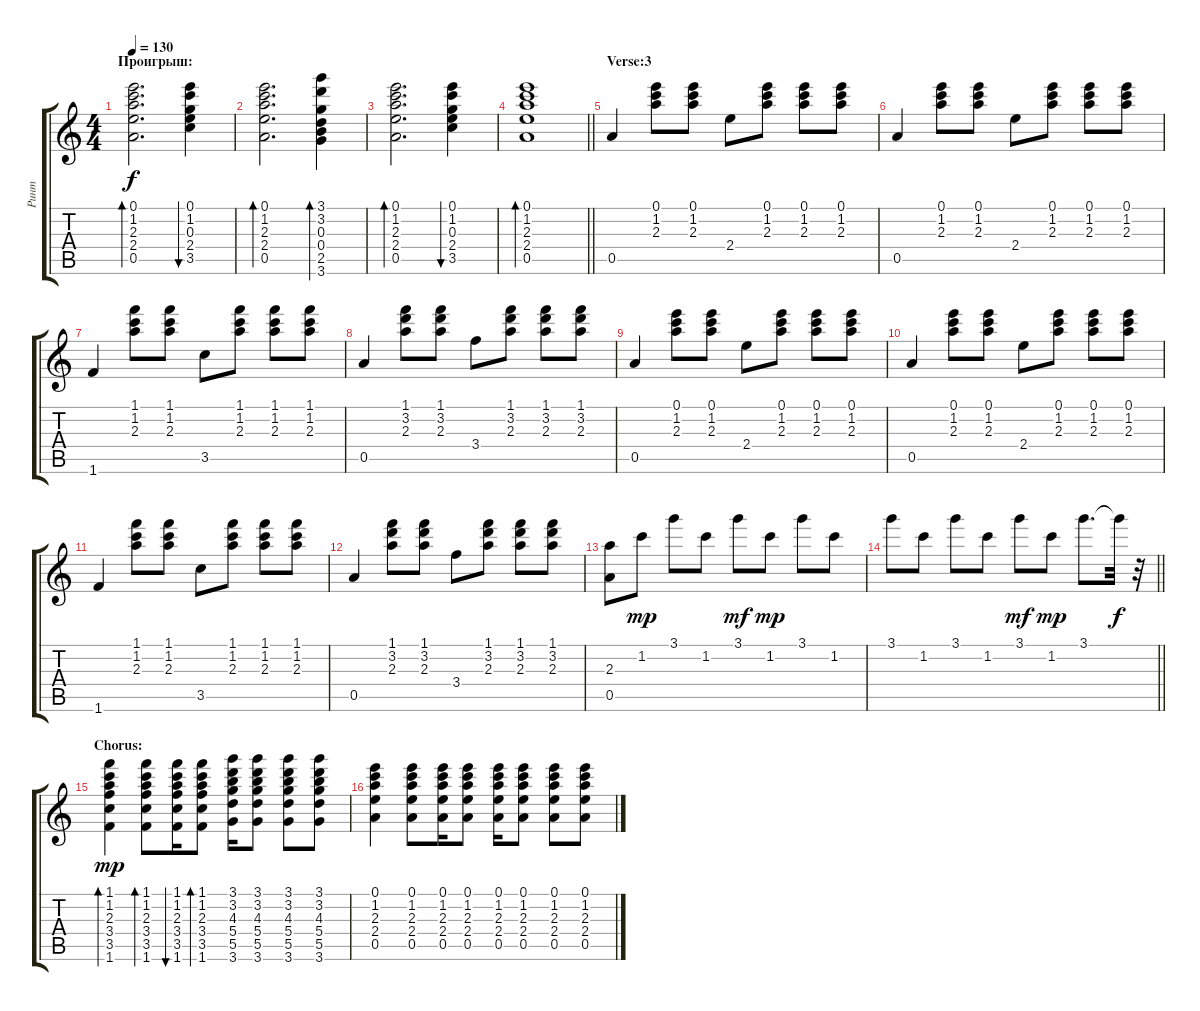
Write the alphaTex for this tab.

\track ("Ринт" "Ринт") {instrument acousticguitarnylon}
\staff {score tabs}
\tuning (E5 B4 G4 D4 A3 E3) {hide}
\ts (4 4)
\section ("" "Проигрыш:")
\tempo 130
\clef g2
\ks c
(0.1 1.2 2.3 2.4 0.5).2{d bd 120 dy f} (0.1 1.2 0.3 2.4 3.5).4{bu 120} |
(0.1 1.2 2.3 2.4 0.5).2{d bd 60} (3.1 3.2 0.3 0.4 2.5 3.6).4{bd 120} |
(0.1 1.2 2.3 2.4 0.5).2{d bd 120} (0.1 1.2 0.3 2.4 3.5).4{bu 120} |
\barLineRight lightlight
(0.1 1.2 2.3 2.4 0.5).1{bd 60} |
\section ("" "Verse:3")
0.5.4 (0.1 1.2 2.3).8 (0.1 1.2 2.3).8 2.4.8 (0.1 1.2 2.3).8 (0.1 1.2 2.3).8 (0.1 1.2 2.3).8 |
0.5.4 (0.1 1.2 2.3).8 (0.1 1.2 2.3).8 2.4.8 (0.1 1.2 2.3).8 (0.1 1.2 2.3).8 (0.1 1.2 2.3).8 |
1.6.4 (1.1 1.2 2.3).8 (1.1 1.2 2.3).8 3.5.8 (1.1 1.2 2.3).8 (1.1 1.2 2.3).8 (1.1 1.2 2.3).8 |
0.5.4 (1.1 3.2 2.3).8 (1.1 3.2 2.3).8 3.4.8 (1.1 3.2 2.3).8 (1.1 3.2 2.3).8 (1.1 3.2 2.3).8 |
0.5.4 (0.1 1.2 2.3).8 (0.1 1.2 2.3).8 2.4.8 (0.1 1.2 2.3).8 (0.1 1.2 2.3).8 (0.1 1.2 2.3).8 |
0.5.4 (0.1 1.2 2.3).8 (0.1 1.2 2.3).8 2.4.8 (0.1 1.2 2.3).8 (0.1 1.2 2.3).8 (0.1 1.2 2.3).8 |
1.6.4 (1.1 1.2 2.3).8 (1.1 1.2 2.3).8 3.5.8 (1.1 1.2 2.3).8 (1.1 1.2 2.3).8 (1.1 1.2 2.3).8 |
0.5.4 (1.1 3.2 2.3).8 (1.1 3.2 2.3).8 3.4.8 (1.1 3.2 2.3).8 (1.1 3.2 2.3).8 (1.1 3.2 2.3).8 |
(2.3 0.5).8 1.2.8{dy mp} 3.1.8 1.2.8 3.1.8{dy mf} 1.2.8{dy mp} 3.1.8 1.2.8 |
\barLineRight lightlight
3.1.8 1.2.8 3.1.8 1.2.8 3.1.8{dy mf} 1.2.8{dy mp} 3.1.8{d} 3.1{t}.32{dy f} r.32 |
\section ("" "Chorus:")
(1.1 1.2 2.3 3.4 3.5 1.6).4{bd 60 dy mp} (1.1 1.2 2.3 3.4 3.5 1.6).8{bd 60} (1.1 1.2 2.3 3.4 3.5 1.6).16{bu 60} (1.1 1.2 2.3 3.4 3.5 1.6).8{bd 60} (3.1 3.2 4.3 5.4 5.5 3.6).16 (3.1 3.2 4.3 5.4 5.5 3.6).8 (3.1 3.2 4.3 5.4 5.5 3.6).8 (3.1 3.2 4.3 5.4 5.5 3.6).8 |
(0.1 1.2 2.3 2.4 0.5).4 (0.1 1.2 2.3 2.4 0.5).8 (0.1 1.2 2.3 2.4 0.5).16 (0.1 1.2 2.3 2.4 0.5).8 (0.1 1.2 2.3 2.4 0.5).16 (0.1 1.2 2.3 2.4 0.5).8 (0.1 1.2 2.3 2.4 0.5).8 (0.1 1.2 2.3 2.4 0.5).8
